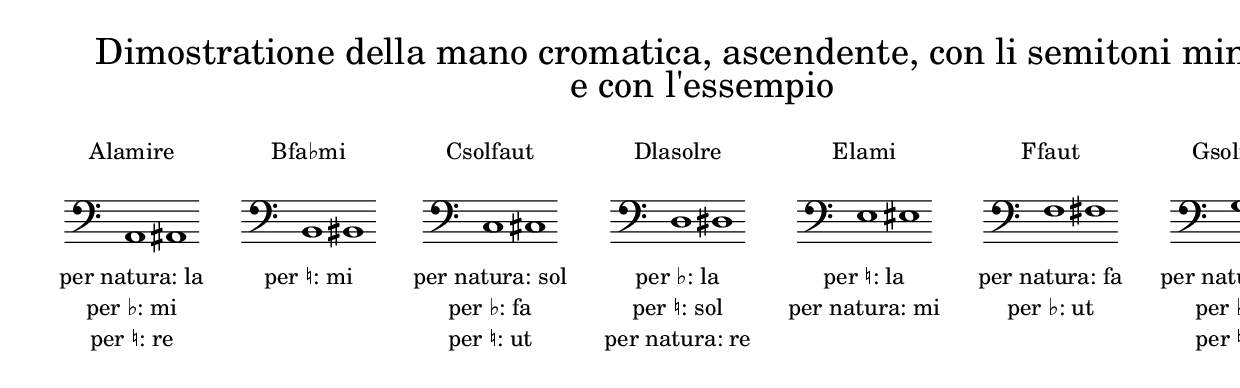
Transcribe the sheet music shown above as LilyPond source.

\version "2.22.2"

% Auto generated file

\header {
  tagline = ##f
}

dot = {
   \once \override Script.add-stem-support = ##f
   \once \override Script.toward-stem-shift = 0
   \once \override Script.skyline-horizontal-padding = 0
   \once \override Script.direction = 1
   \once \override Script.font-size = 1
}

\markup {
  \center-column {
    \line {
      \center-align
      \fontsize#4 { \concat { \normal-text "Dimostratione della mano cromatica, ascendente, con li semitoni minore,"} }
    }\line {
      \center-align
      \fontsize#4 { \concat { \normal-text "e con l'essempio"} }
    }
    \line {
      \center-column {
        \null
        \line {
          \left-align {  \normal-text "Alamire" }
        }

        \null
        \line {
          \score {
            <<
              \new Staff \with { instrumentName = ""} {
                \override Staff.TimeSignature.stencil = ##f
                \override Staff.NoteHead.style = #'baroque
                \accidentalStyle Score.forget
                \cadenzaOn
                \clef "bass" a,1 
                ais,1 
                \cadenzaOff
              }
            >>
            \layout {
              \context {
                \Score
                \override SpacingSpanner.common-shortest-duration = #(ly:make-moment 1)
              }
            }
          }
        }
        \null
        \line {
          \left-align {  \normal-text "per natura: la" }
        }
        \line {
          \left-align {  \normal-text "per ♭: mi" }
        }
        \line {
          \left-align {  \normal-text "per ♮: re" }
        }

      }
      \hspace #3 
      \center-column {
        \null
        \line {
          \left-align {  \normal-text "Bfa♭mi" }
        }

        \null
        \line {
          \score {
            <<
              \new Staff \with { instrumentName = ""} {
                \override Staff.TimeSignature.stencil = ##f
                \override Staff.NoteHead.style = #'baroque
                \accidentalStyle Score.forget
                \cadenzaOn
                \clef "bass" b,1 
                bis,1 
                \cadenzaOff
              }
            >>
            \layout {
              \context {
                \Score
                \override SpacingSpanner.common-shortest-duration = #(ly:make-moment 1)
              }
            }
          }
        }
        \null
        \line {
          \left-align {  \normal-text "per ♮: mi" }
        }

      }
      \hspace #3 
      \center-column {
        \null
        \line {
          \left-align {  \normal-text "Csolfaut" }
        }

        \null
        \line {
          \score {
            <<
              \new Staff \with { instrumentName = ""} {
                \override Staff.TimeSignature.stencil = ##f
                \override Staff.NoteHead.style = #'baroque
                \accidentalStyle Score.forget
                \cadenzaOn
                \clef "bass" c1 
                cis1 
                \cadenzaOff
              }
            >>
            \layout {
              \context {
                \Score
                \override SpacingSpanner.common-shortest-duration = #(ly:make-moment 1)
              }
            }
          }
        }
        \null
        \line {
          \left-align {  \normal-text "per natura: sol" }
        }
        \line {
          \left-align {  \normal-text "per ♭: fa" }
        }
        \line {
          \left-align {  \normal-text "per ♮: ut" }
        }

      }
      \hspace #3 
      \center-column {
        \null
        \line {
          \left-align {  \normal-text "Dlasolre" }
        }

        \null
        \line {
          \score {
            <<
              \new Staff \with { instrumentName = ""} {
                \override Staff.TimeSignature.stencil = ##f
                \override Staff.NoteHead.style = #'baroque
                \accidentalStyle Score.forget
                \cadenzaOn
                \clef "bass" d1 
                dis1 
                \cadenzaOff
              }
            >>
            \layout {
              \context {
                \Score
                \override SpacingSpanner.common-shortest-duration = #(ly:make-moment 1)
              }
            }
          }
        }
        \null
        \line {
          \left-align {  \normal-text "per ♭: la" }
        }
        \line {
          \left-align {  \normal-text "per ♮: sol" }
        }
        \line {
          \left-align {  \normal-text "per natura: re" }
        }

      }
      \hspace #3 
      \center-column {
        \null
        \line {
          \left-align {  \normal-text "Elami" }
        }

        \null
        \line {
          \score {
            <<
              \new Staff \with { instrumentName = ""} {
                \override Staff.TimeSignature.stencil = ##f
                \override Staff.NoteHead.style = #'baroque
                \accidentalStyle Score.forget
                \cadenzaOn
                \clef "bass" e1 
                eis1 
                \cadenzaOff
              }
            >>
            \layout {
              \context {
                \Score
                \override SpacingSpanner.common-shortest-duration = #(ly:make-moment 1)
              }
            }
          }
        }
        \null
        \line {
          \left-align {  \normal-text "per ♮: la" }
        }
        \line {
          \left-align {  \normal-text "per natura: mi" }
        }

      }
      \hspace #3 
      \center-column {
        \null
        \line {
          \left-align {  \normal-text "Ffaut" }
        }

        \null
        \line {
          \score {
            <<
              \new Staff \with { instrumentName = ""} {
                \override Staff.TimeSignature.stencil = ##f
                \override Staff.NoteHead.style = #'baroque
                \accidentalStyle Score.forget
                \cadenzaOn
                \clef "bass" f1 
                fis1 
                \cadenzaOff
              }
            >>
            \layout {
              \context {
                \Score
                \override SpacingSpanner.common-shortest-duration = #(ly:make-moment 1)
              }
            }
          }
        }
        \null
        \line {
          \left-align {  \normal-text "per natura: fa" }
        }
        \line {
          \left-align {  \normal-text "per ♭: ut" }
        }

      }
      \hspace #3 
      \center-column {
        \null
        \line {
          \left-align {  \normal-text "Gsolreut" }
        }

        \null
        \line {
          \score {
            <<
              \new Staff \with { instrumentName = ""} {
                \override Staff.TimeSignature.stencil = ##f
                \override Staff.NoteHead.style = #'baroque
                \accidentalStyle Score.forget
                \cadenzaOn
                \clef "bass" g1 
                gis1 
                \cadenzaOff
              }
            >>
            \layout {
              \context {
                \Score
                \override SpacingSpanner.common-shortest-duration = #(ly:make-moment 1)
              }
            }
          }
        }
        \null
        \line {
          \left-align {  \normal-text "per natura: sol" }
        }
        \line {
          \left-align {  \normal-text "per ♭: re" }
        }
        \line {
          \left-align {  \normal-text "per ♮: ut" }
        }

      }
      \hspace #3 

    }
  }
}